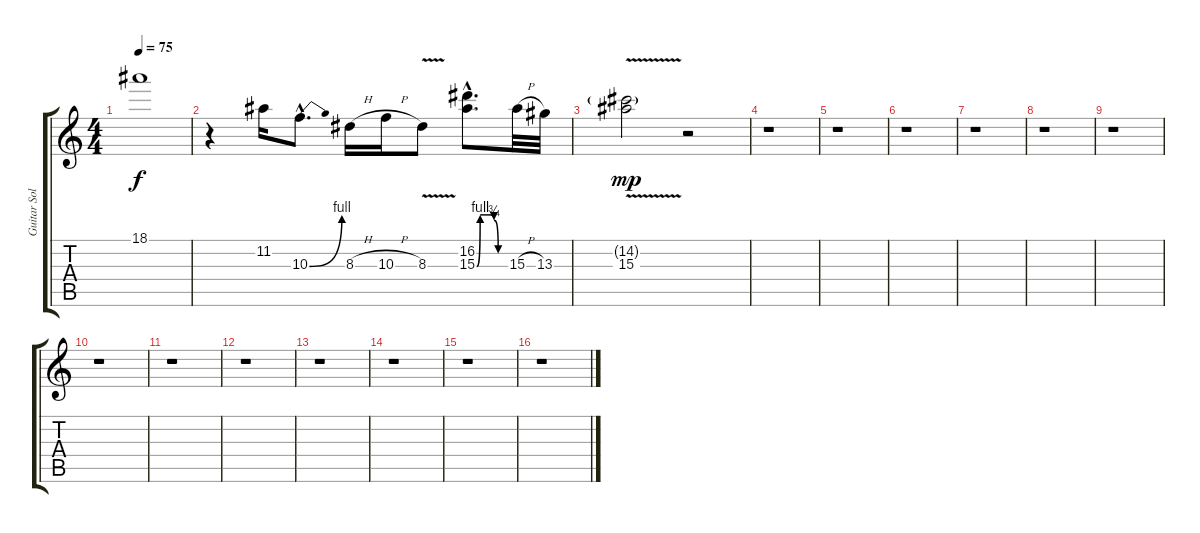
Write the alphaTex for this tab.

\track ("Guitar Solo" "Guitar Sol") {instrument overdrivenguitar}
\staff {score tabs}
\tuning (E4 B3 G3 D3 A2 E2) {hide}
\ts (4 4)
\tempo 75
\clef g2
\ks c
18.1.1{dy f} |
r.4 11.2.16 10.3{be (bend 0 0 60 4) hac}.8{d} 8.3{h}.16 10.3{h}.16 8.3{v}.8 (16.2{hac} 15.3{be (custom 0 0 7 4 15 4 30 4 36 3 45 0 60 0) hac}).8{d} 15.3{h}.32 13.3.32 |
(14.2{v g} 15.3{v}).2{dy mp} r.2 |
r.1 |
r.1 |
r.1 |
r.1 |
r.1 |
r.1 |
r.1 |
r.1 |
r.1 |
r.1 |
r.1 |
r.1 |
r.1
